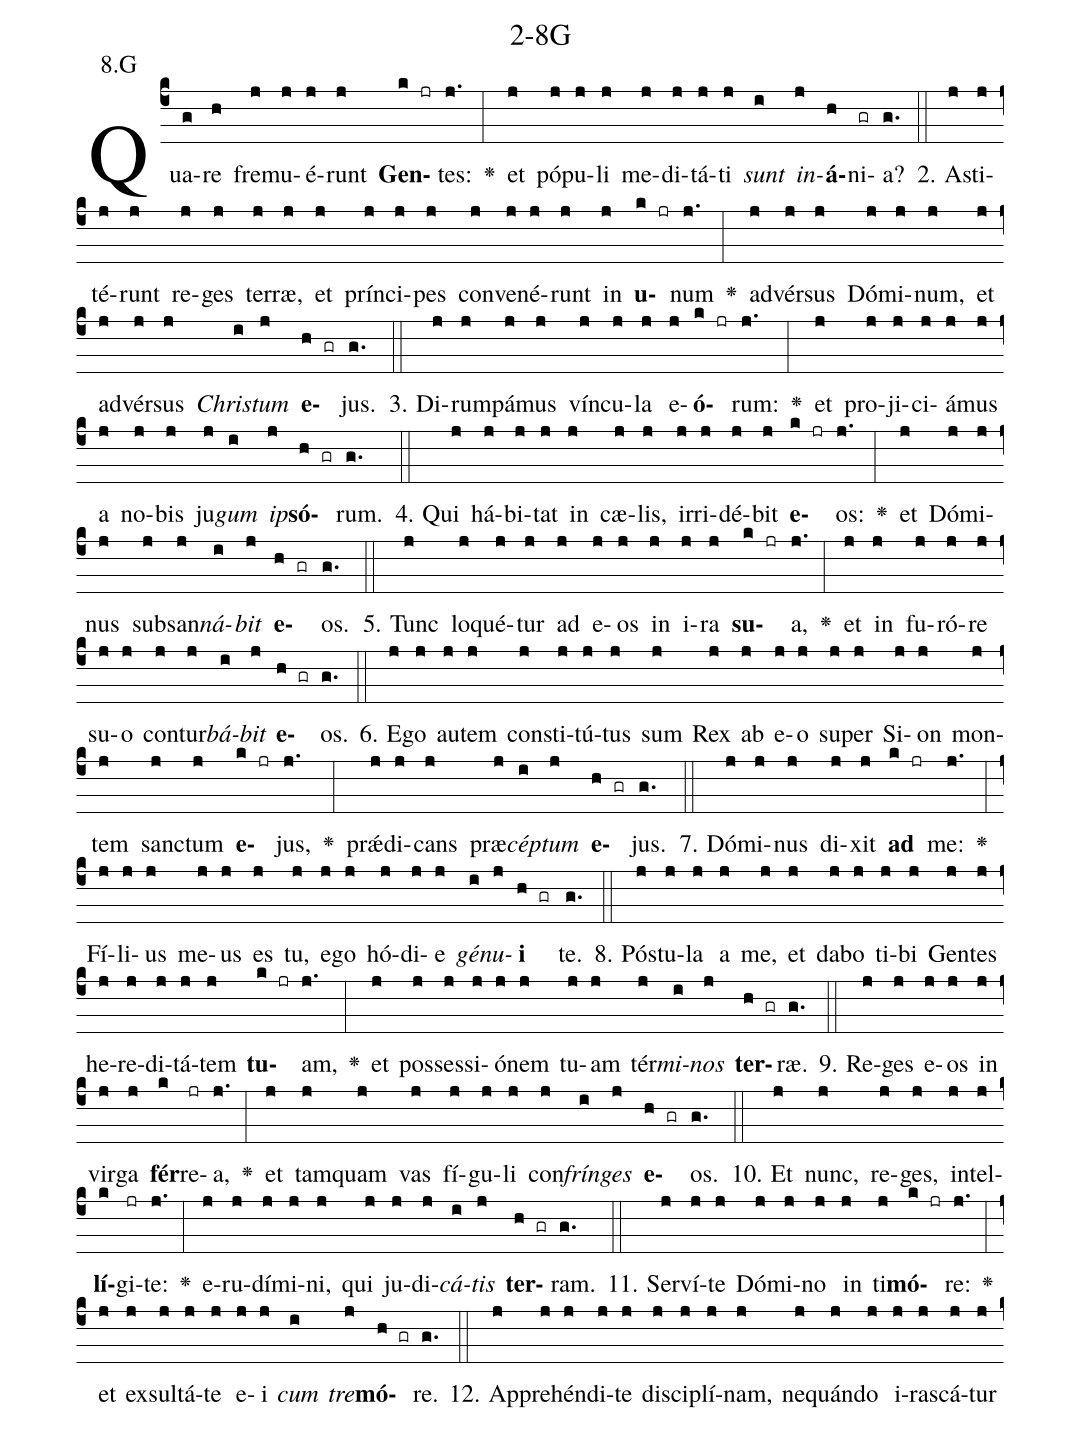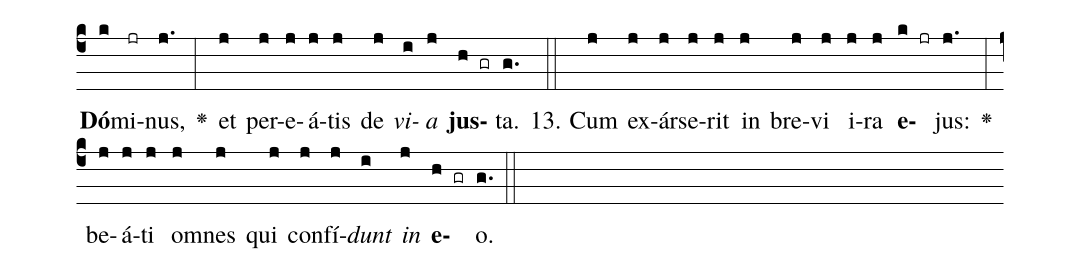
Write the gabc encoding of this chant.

name: 2-8G;
annotation: 8.G;
%%
(c4)Qua(g)re(h) fre(j)mu(j)é(j)runt(j) <b>Gen</b>(k jr)tes:(j.) <v>\greheightstar</v>(:) et(j) pó(j)pu(j)li(j) me(j)di(j)tá(j)ti(j) <i>sunt</i>(i) <i>in</i>(j)<b>á</b>(h)ni(gr)a?(g.) (::)
2. A(j)sti(j)té(j)runt(j) re(j)ges(j) ter(j)ræ,(j) et(j) prín(j)ci(j)pes(j) con(j)ve(j)né(j)runt(j) in(j) <b>u</b>(k jr)num(j.) <v>\greheightstar</v>(:) ad(j)vér(j)sus(j) Dó(j)mi(j)num,(j) et(j) ad(j)vér(j)sus(j) <i>Chris</i>(i)<i>tum</i>(j) <b>e</b>(h gr)jus.(g.) (::)
3. Di(j)rum(j)pá(j)mus(j) vín(j)cu(j)la(j) e(j)<b>ó</b>(k jr)rum:(j.) <v>\greheightstar</v>(:) et(j) pro(j)ji(j)ci(j)á(j)mus(j) a(j) no(j)bis(j) ju(j)<i>gum</i>(i) <i>ip</i>(j)<b>só</b>(h gr)rum.(g.) (::)
4. Qui(j) há(j)bi(j)tat(j) in(j) cæ(j)lis,(j) ir(j)ri(j)dé(j)bit(j) <b>e</b>(k jr)os:(j.) <v>\greheightstar</v>(:) et(j) Dó(j)mi(j)nus(j) sub(j)san(j)<i>ná</i>(i)<i>bit</i>(j) <b>e</b>(h gr)os.(g.) (::)
5. Tunc(j) lo(j)qué(j)tur(j) ad(j) e(j)os(j) in(j) i(j)ra(j) <b>su</b>(k jr)a,(j.) <v>\greheightstar</v>(:) et(j) in(j) fu(j)ró(j)re(j) su(j)o(j) con(j)tur(j)<i>bá</i>(i)<i>bit</i>(j) <b>e</b>(h gr)os.(g.) (::)
6. E(j)go(j) au(j)tem(j) con(j)sti(j)tú(j)tus(j) sum(j) Rex(j) ab(j) e(j)o(j) su(j)per(j) Si(j)on(j) mon(j)tem(j) sanc(j)tum(j) <b>e</b>(k jr)jus,(j.) <v>\greheightstar</v>(:) prǽ(j)di(j)cans(j) præ(j)<i>cép</i>(i)<i>tum</i>(j) <b>e</b>(h gr)jus.(g.) (::)
7. Dó(j)mi(j)nus(j) di(j)xit(j) <b>ad</b>(k jr) me:(j.) <v>\greheightstar</v>(:) Fí(j)li(j)us(j) me(j)us(j) es(j) tu,(j) e(j)go(j) hó(j)di(j)e(j) <i>gé</i>(i)<i>nu</i>(j)<b>i</b>(h gr) te.(g.) (::)
8. Pós(j)tu(j)la(j) a(j) me,(j) et(j) da(j)bo(j) ti(j)bi(j) Gen(j)tes(j) he(j)re(j)di(j)tá(j)tem(j) <b>tu</b>(k jr)am,(j.) <v>\greheightstar</v>(:) et(j) pos(j)ses(j)si(j)ó(j)nem(j) tu(j)am(j) tér(j)<i>mi</i>(i)<i>nos</i>(j) <b>ter</b>(h gr)ræ.(g.) (::)
9. Re(j)ges(j) e(j)os(j) in(j) vir(j)ga(j) <b>fér</b>(k)re(jr)a,(j.) <v>\greheightstar</v>(:) et(j) tam(j)quam(j) vas(j) fí(j)gu(j)li(j) con(j)<i>frín</i>(i)<i>ges</i>(j) <b>e</b>(h gr)os.(g.) (::)
10. Et(j) nunc,(j) re(j)ges,(j) in(j)tel(j)<b>lí</b>(k)gi(jr)te:(j.) <v>\greheightstar</v>(:) e(j)ru(j)dí(j)mi(j)ni,(j) qui(j) ju(j)di(j)<i>cá</i>(i)<i>tis</i>(j) <b>ter</b>(h gr)ram.(g.) (::)
11. Ser(j)ví(j)te(j) Dó(j)mi(j)no(j) in(j) ti(j)<b>mó</b>(k jr)re:(j.) <v>\greheightstar</v>(:) et(j) ex(j)sul(j)tá(j)te(j) e(j)i(j) <i>cum</i>(i) <i>tre</i>(j)<b>mó</b>(h gr)re.(g.) (::)
12. Ap(j)pre(j)hén(j)di(j)te(j) di(j)sci(j)plí(j)nam,(j) ne(j)quán(j)do(j) i(j)ras(j)cá(j)tur(j) <b>Dó</b>(k)mi(jr)nus,(j.) <v>\greheightstar</v>(:) et(j) per(j)e(j)á(j)tis(j) de(j) <i>vi</i>(i)<i>a</i>(j) <b>jus</b>(h gr)ta.(g.) (::)
13. Cum(j) ex(j)ár(j)se(j)rit(j) in(j) bre(j)vi(j) i(j)ra(j) <b>e</b>(k jr)jus:(j.) <v>\greheightstar</v>(:) be(j)á(j)ti(j) om(j)nes(j) qui(j) con(j)fí(j)<i>dunt</i>(i) <i>in</i>(j) <b>e</b>(h gr)o.(g.) (::)
